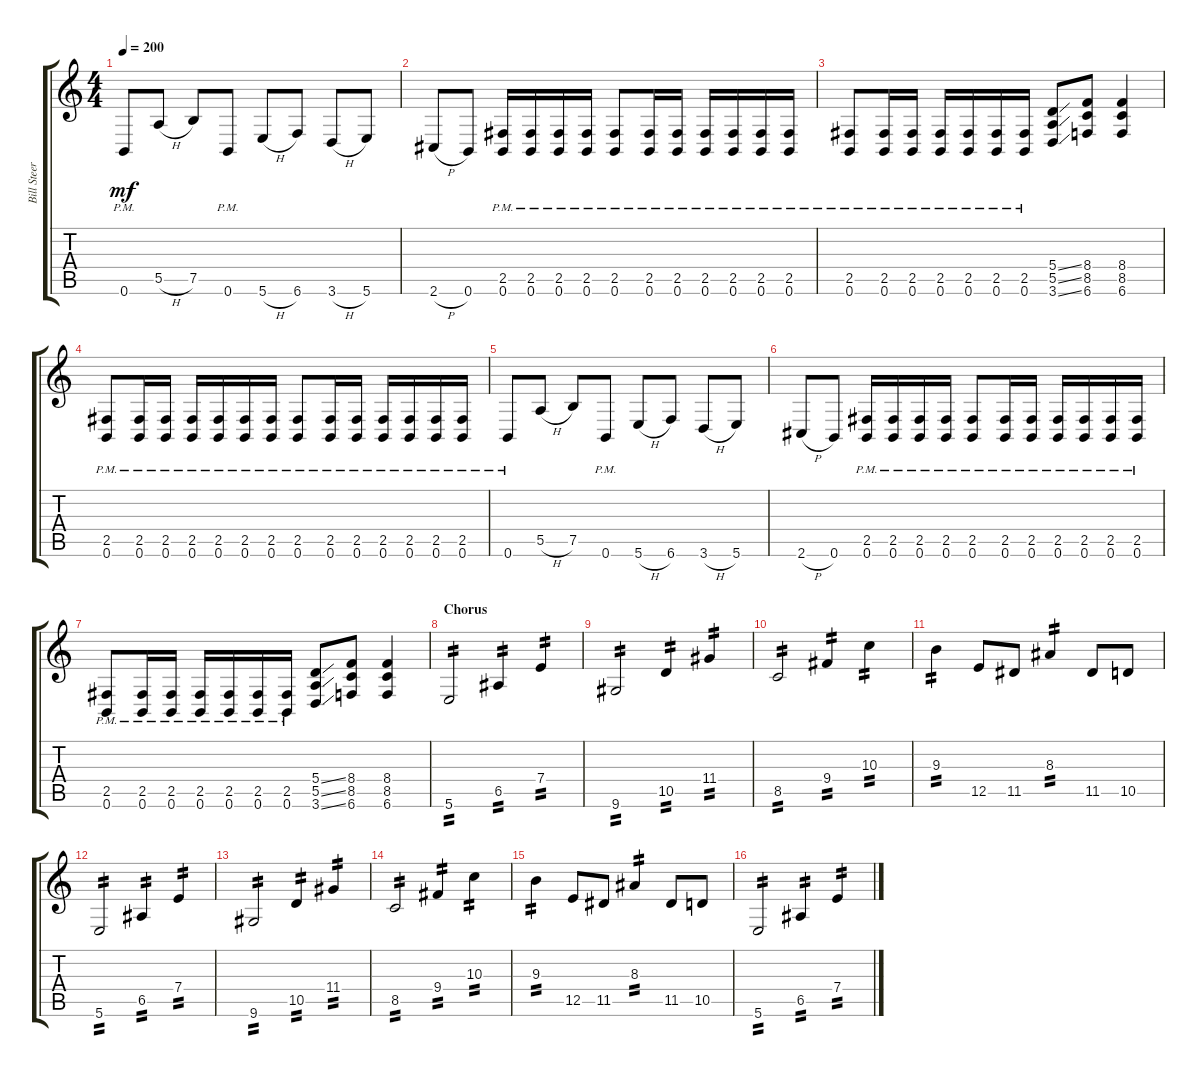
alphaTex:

\track ("Bill Steer (left)" "Bill Steer") {instrument distortionguitar}
\staff {score tabs}
\tuning (B3 Gb3 D3 A2 E2 B1) {hide}
\ts (4 4)
\tempo 200
\clef g2
\ks c
0.6{pm}.8{dy mf} 5.5{h}.8 7.5.8 0.6{pm}.8 5.6{h}.8 6.6.8 3.6{h}.8 5.6.8 |
2.6{h}.8 0.6.8 (2.5{pm} 0.6{pm}).16 (2.5{pm} 0.6{pm}).16 (2.5{pm} 0.6{pm}).16 (2.5{pm} 0.6{pm}).16 (2.5{pm} 0.6{pm}).8 (2.5{pm} 0.6{pm}).16 (2.5{pm} 0.6{pm}).16 (2.5{pm} 0.6{pm}).16 (2.5{pm} 0.6{pm}).16 (2.5{pm} 0.6{pm}).16 (2.5{pm} 0.6{pm}).16 |
(2.5{pm} 0.6{pm}).8 (2.5{pm} 0.6{pm}).16 (2.5{pm} 0.6{pm}).16 (2.5{pm} 0.6{pm}).16 (2.5{pm} 0.6{pm}).16 (2.5{pm} 0.6{pm}).16 (2.5{pm} 0.6{pm}).16 (5.4{ss} 5.5{ss} 3.6{ss}).8 (8.4 8.5 6.6).8 (8.4 8.5 6.6).4 |
(2.5{pm} 0.6{pm}).8 (2.5{pm} 0.6{pm}).16 (2.5{pm} 0.6{pm}).16 (2.5{pm} 0.6{pm}).16 (2.5{pm} 0.6{pm}).16 (2.5{pm} 0.6{pm}).16 (2.5{pm} 0.6{pm}).16 (2.5{pm} 0.6{pm}).8 (2.5{pm} 0.6{pm}).16 (2.5{pm} 0.6{pm}).16 (2.5{pm} 0.6{pm}).16 (2.5{pm} 0.6{pm}).16 (2.5{pm} 0.6{pm}).16 (2.5{pm} 0.6{pm}).16 |
0.6{pm}.8 5.5{h}.8 7.5.8 0.6{pm}.8 5.6{h}.8 6.6.8 3.6{h}.8 5.6.8 |
2.6{h}.8 0.6.8 (2.5{pm} 0.6{pm}).16 (2.5{pm} 0.6{pm}).16 (2.5{pm} 0.6{pm}).16 (2.5{pm} 0.6{pm}).16 (2.5{pm} 0.6{pm}).8 (2.5{pm} 0.6{pm}).16 (2.5{pm} 0.6{pm}).16 (2.5{pm} 0.6{pm}).16 (2.5{pm} 0.6{pm}).16 (2.5{pm} 0.6{pm}).16 (2.5{pm} 0.6{pm}).16 |
(2.5{pm} 0.6{pm}).8 (2.5{pm} 0.6{pm}).16 (2.5{pm} 0.6{pm}).16 (2.5{pm} 0.6{pm}).16 (2.5{pm} 0.6{pm}).16 (2.5{pm} 0.6{pm}).16 (2.5{pm} 0.6{pm}).16 (5.4{ss} 5.5{ss} 3.6{ss}).8 (8.4 8.5 6.6).8 (8.4 8.5 6.6).4 |
\section ("" "Chorus")
5.6.2{tp 2} 6.5.4{tp 2} 7.4.4{tp 2} |
9.6.2{tp 2} 10.5.4{tp 2} 11.4.4{tp 2} |
8.5.2{tp 2} 9.4.4{tp 2} 10.3.4{tp 2} |
9.3.4{tp 2} 12.5.8 11.5.8 8.3.4{tp 2} 11.5.8 10.5.8 |
5.6.2{tp 2} 6.5.4{tp 2} 7.4.4{tp 2} |
9.6.2{tp 2} 10.5.4{tp 2} 11.4.4{tp 2} |
8.5.2{tp 2} 9.4.4{tp 2} 10.3.4{tp 2} |
9.3.4{tp 2} 12.5.8 11.5.8 8.3.4{tp 2} 11.5.8 10.5.8 |
5.6.2{tp 2} 6.5.4{tp 2} 7.4.4{tp 2}
